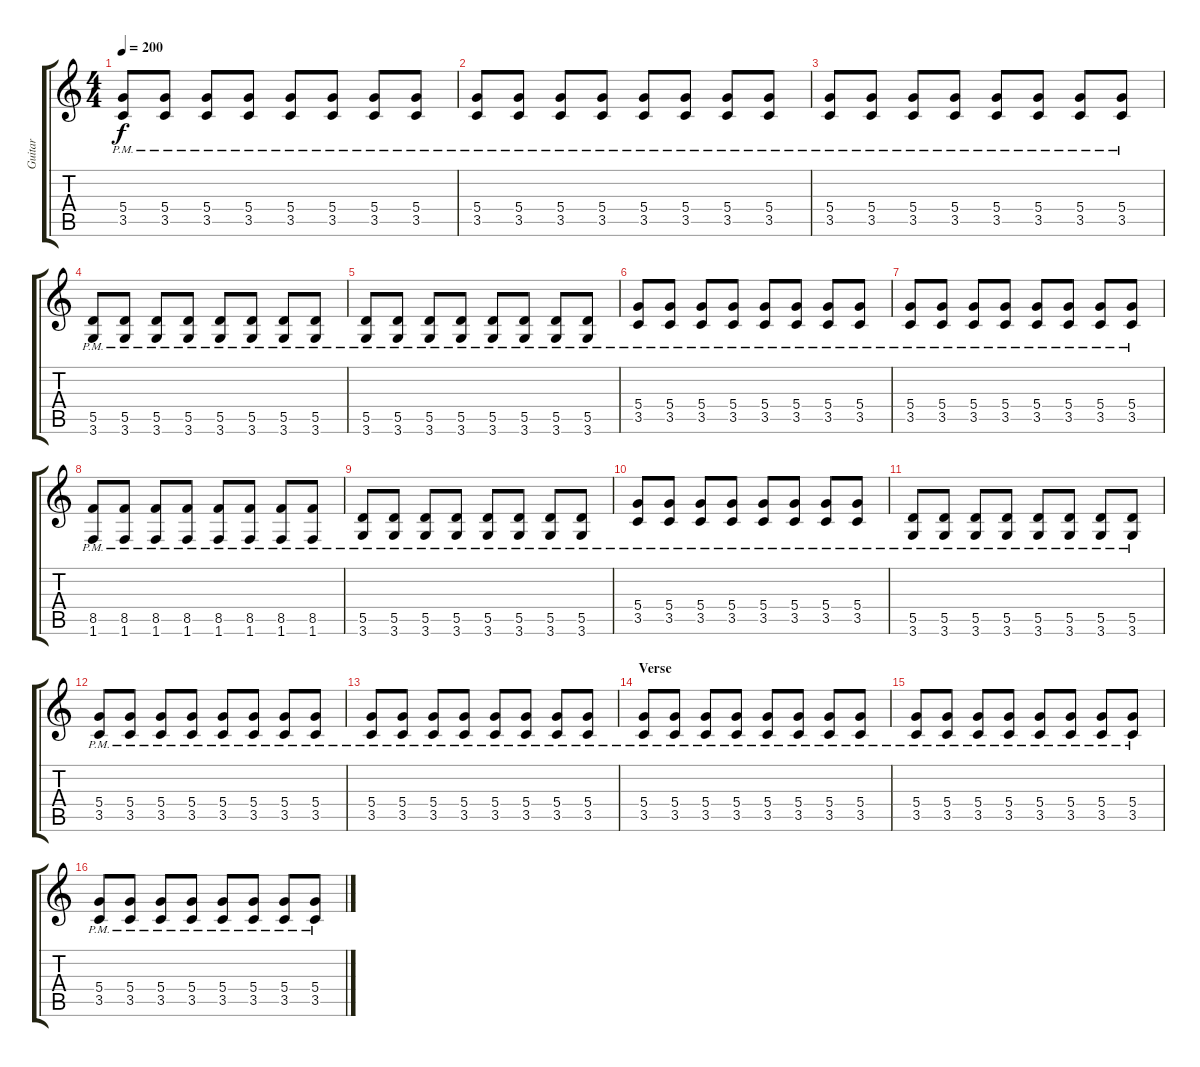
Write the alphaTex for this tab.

\track ("Guitar" "Guitar") {instrument distortionguitar}
\staff {score tabs}
\tuning (E4 B3 G3 D3 A2 E2) {hide}
\ts (4 4)
\tempo 200
\clef g2
\ks c
(5.4{pm} 3.5{pm}).8{dy f} (5.4{pm} 3.5{pm}).8 (5.4{pm} 3.5{pm}).8 (5.4{pm} 3.5{pm}).8 (5.4{pm} 3.5{pm}).8 (5.4{pm} 3.5{pm}).8 (5.4{pm} 3.5{pm}).8 (5.4{pm} 3.5{pm}).8 |
(5.4{pm} 3.5{pm}).8 (5.4{pm} 3.5{pm}).8 (5.4{pm} 3.5{pm}).8 (5.4{pm} 3.5{pm}).8 (5.4{pm} 3.5{pm}).8 (5.4{pm} 3.5{pm}).8 (5.4{pm} 3.5{pm}).8 (5.4{pm} 3.5{pm}).8 |
(5.4{pm} 3.5{pm}).8 (5.4{pm} 3.5{pm}).8 (5.4{pm} 3.5{pm}).8 (5.4{pm} 3.5{pm}).8 (5.4{pm} 3.5{pm}).8 (5.4{pm} 3.5{pm}).8 (5.4{pm} 3.5{pm}).8 (5.4{pm} 3.5{pm}).8 |
(5.5{pm} 3.6{pm}).8 (5.5{pm} 3.6{pm}).8 (5.5{pm} 3.6{pm}).8 (5.5{pm} 3.6{pm}).8 (5.5{pm} 3.6{pm}).8 (5.5{pm} 3.6{pm}).8 (5.5{pm} 3.6{pm}).8 (5.5{pm} 3.6{pm}).8 |
(5.5{pm} 3.6{pm}).8 (5.5{pm} 3.6{pm}).8 (5.5{pm} 3.6{pm}).8 (5.5{pm} 3.6{pm}).8 (5.5{pm} 3.6{pm}).8 (5.5{pm} 3.6{pm}).8 (5.5{pm} 3.6{pm}).8 (5.5{pm} 3.6{pm}).8 |
(5.4{pm} 3.5{pm}).8 (5.4{pm} 3.5{pm}).8 (5.4{pm} 3.5{pm}).8 (5.4{pm} 3.5{pm}).8 (5.4{pm} 3.5{pm}).8 (5.4{pm} 3.5{pm}).8 (5.4{pm} 3.5{pm}).8 (5.4{pm} 3.5{pm}).8 |
(5.4{pm} 3.5{pm}).8 (5.4{pm} 3.5{pm}).8 (5.4{pm} 3.5{pm}).8 (5.4{pm} 3.5{pm}).8 (5.4{pm} 3.5{pm}).8 (5.4{pm} 3.5{pm}).8 (5.4{pm} 3.5{pm}).8 (5.4{pm} 3.5{pm}).8 |
(8.5{pm} 1.6{pm}).8 (8.5{pm} 1.6{pm}).8 (8.5{pm} 1.6{pm}).8 (8.5{pm} 1.6{pm}).8 (8.5{pm} 1.6{pm}).8 (8.5{pm} 1.6{pm}).8 (8.5{pm} 1.6{pm}).8 (8.5{pm} 1.6{pm}).8 |
(5.5{pm} 3.6{pm}).8 (5.5{pm} 3.6{pm}).8 (5.5{pm} 3.6{pm}).8 (5.5{pm} 3.6{pm}).8 (5.5{pm} 3.6{pm}).8 (5.5{pm} 3.6{pm}).8 (5.5{pm} 3.6{pm}).8 (5.5{pm} 3.6{pm}).8 |
(5.4{pm} 3.5{pm}).8 (5.4{pm} 3.5{pm}).8 (5.4{pm} 3.5{pm}).8 (5.4{pm} 3.5{pm}).8 (5.4{pm} 3.5{pm}).8 (5.4{pm} 3.5{pm}).8 (5.4{pm} 3.5{pm}).8 (5.4{pm} 3.5{pm}).8 |
(5.5{pm} 3.6{pm}).8 (5.5{pm} 3.6{pm}).8 (5.5{pm} 3.6{pm}).8 (5.5{pm} 3.6{pm}).8 (5.5{pm} 3.6{pm}).8 (5.5{pm} 3.6{pm}).8 (5.5{pm} 3.6{pm}).8 (5.5{pm} 3.6{pm}).8 |
(5.4{pm} 3.5{pm}).8 (5.4{pm} 3.5{pm}).8 (5.4{pm} 3.5{pm}).8 (5.4{pm} 3.5{pm}).8 (5.4{pm} 3.5{pm}).8 (5.4{pm} 3.5{pm}).8 (5.4{pm} 3.5{pm}).8 (5.4{pm} 3.5{pm}).8 |
(5.4{pm} 3.5{pm}).8 (5.4{pm} 3.5{pm}).8 (5.4{pm} 3.5{pm}).8 (5.4{pm} 3.5{pm}).8 (5.4{pm} 3.5{pm}).8 (5.4{pm} 3.5{pm}).8 (5.4{pm} 3.5{pm}).8 (5.4{pm} 3.5{pm}).8 |
\section ("" "Verse")
(5.4{pm} 3.5{pm}).8 (5.4{pm} 3.5{pm}).8 (5.4{pm} 3.5{pm}).8 (5.4{pm} 3.5{pm}).8 (5.4{pm} 3.5{pm}).8 (5.4{pm} 3.5{pm}).8 (5.4{pm} 3.5{pm}).8 (5.4{pm} 3.5{pm}).8 |
(5.4{pm} 3.5{pm}).8 (5.4{pm} 3.5{pm}).8 (5.4{pm} 3.5{pm}).8 (5.4{pm} 3.5{pm}).8 (5.4{pm} 3.5{pm}).8 (5.4{pm} 3.5{pm}).8 (5.4{pm} 3.5{pm}).8 (5.4{pm} 3.5{pm}).8 |
(5.4{pm} 3.5{pm}).8 (5.4{pm} 3.5{pm}).8 (5.4{pm} 3.5{pm}).8 (5.4{pm} 3.5{pm}).8 (5.4{pm} 3.5{pm}).8 (5.4{pm} 3.5{pm}).8 (5.4{pm} 3.5{pm}).8 (5.4{pm} 3.5{pm}).8
